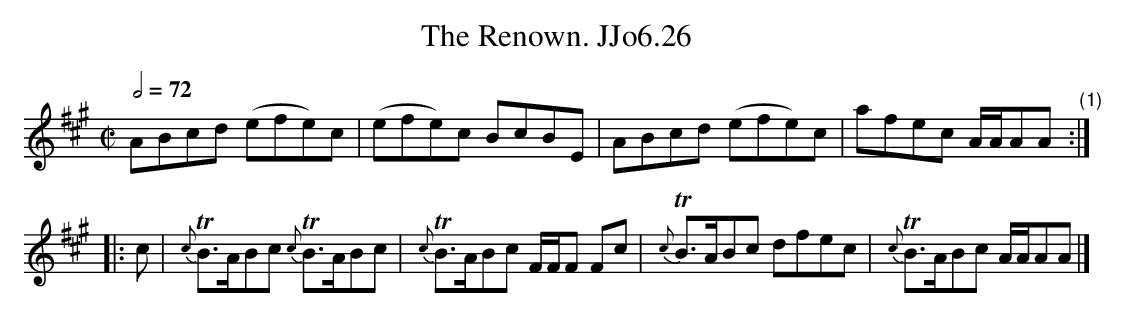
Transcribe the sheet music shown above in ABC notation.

X:1
T:Renown. JJo6.26, The
M:C|
L:1/8
Q:1/2=72
K:A
ABcd (efe)c|(efe)c BcBE|ABcd (efe)c|afec A/A/AA"(1)":|
|:c|{c}TB>ABc {c}TB>ABc|{c}TB>ABc F/F/F Fc|{c}TB>ABc dfec|{c}TB>ABc A/A/AA|]
